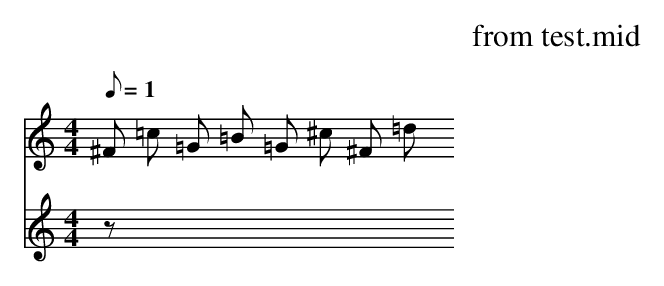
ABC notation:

X:1
T: from test.mid
M: 4/4
L: 1
Q:1=120
K:C
V:1
^F =c =G =B =G ^c ^F =d
V:2
z
